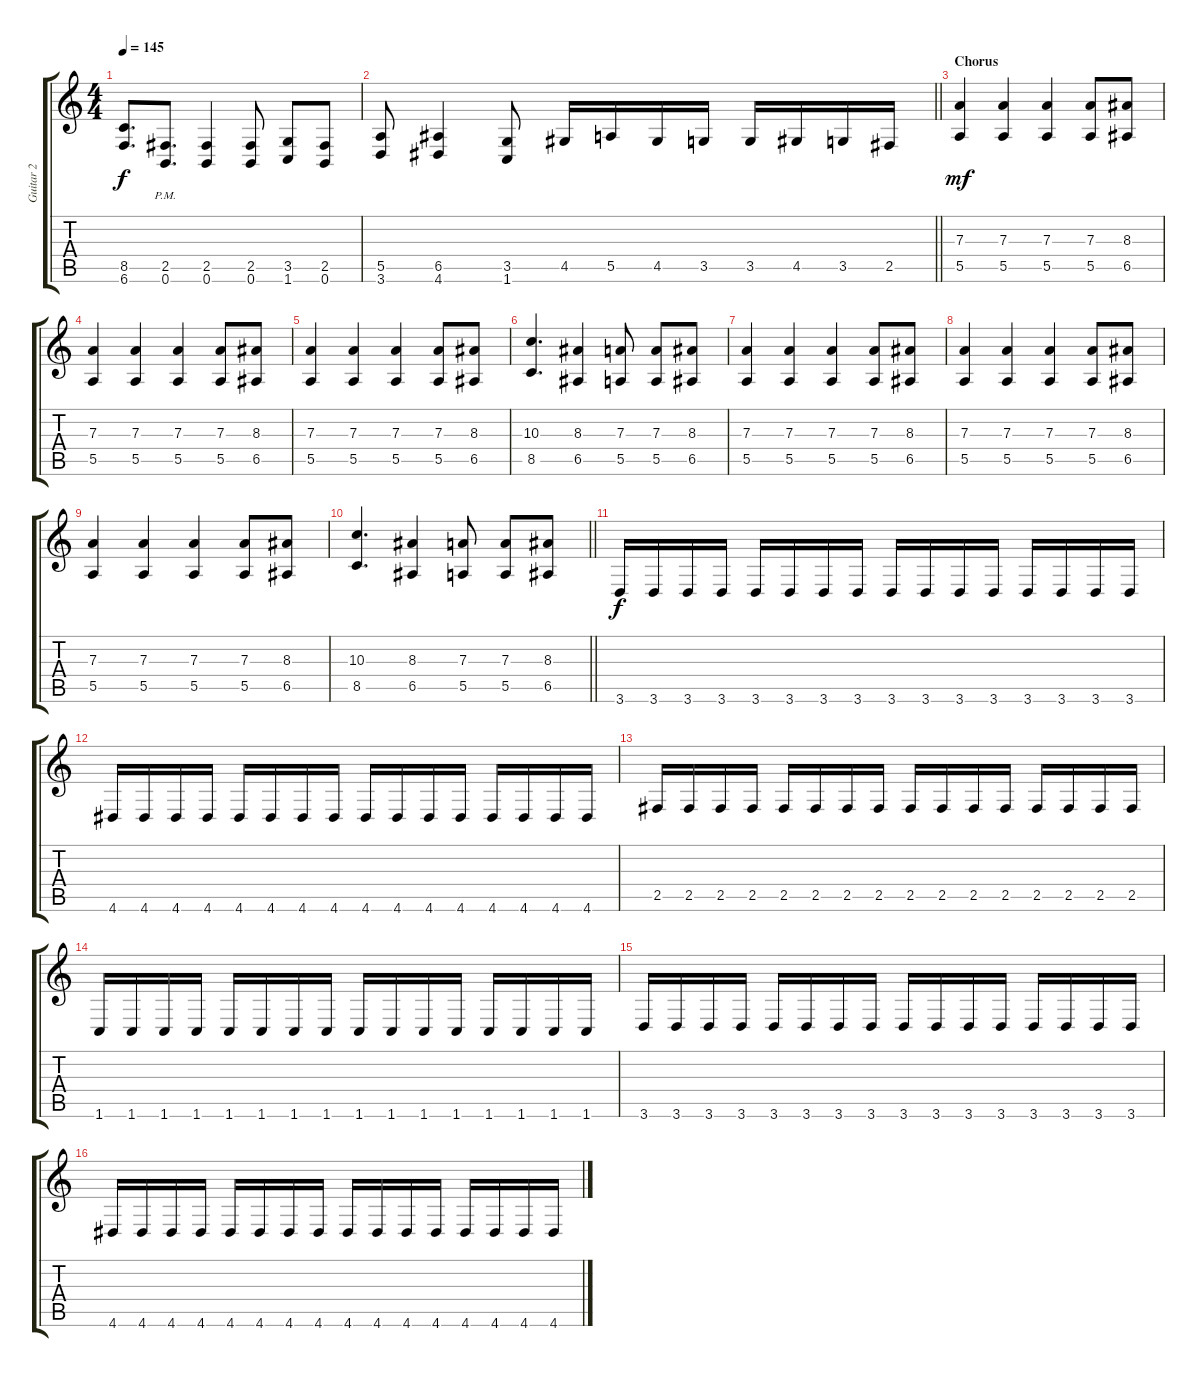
\track ("Guitar 2" "Guitar 2") {instrument overdrivenguitar}
\staff {score tabs}
\tuning (B3 Gb3 D3 A2 E2 B1) {hide}
\ts (4 4)
\tempo 145
\clef g2
\ks c
(8.5 6.6).8{d dy f} (2.5{pm} 0.6).8{d} (2.5 0.6).4 (2.5 0.6).8 (3.5 1.6).8 (2.5 0.6).8 |
\barLineRight lightlight
(5.5 3.6).8 (6.5 4.6).4 (3.5 1.6).8 4.5.16 5.5.16 4.5.16 3.5.16 3.5.16 4.5.16 3.5.16 2.5.16 |
\section ("" "Chorus")
(7.3 5.5).4{dy mf} (7.3 5.5).4 (7.3 5.5).4 (7.3 5.5).8 (8.3 6.5).8 |
(7.3 5.5).4 (7.3 5.5).4 (7.3 5.5).4 (7.3 5.5).8 (8.3 6.5).8 |
(7.3 5.5).4 (7.3 5.5).4 (7.3 5.5).4 (7.3 5.5).8 (8.3 6.5).8 |
(10.3 8.5).4{d} (8.3 6.5).4 (7.3 5.5).8 (7.3 5.5).8 (8.3 6.5).8 |
(7.3 5.5).4 (7.3 5.5).4 (7.3 5.5).4 (7.3 5.5).8 (8.3 6.5).8 |
(7.3 5.5).4 (7.3 5.5).4 (7.3 5.5).4 (7.3 5.5).8 (8.3 6.5).8 |
(7.3 5.5).4 (7.3 5.5).4 (7.3 5.5).4 (7.3 5.5).8 (8.3 6.5).8 |
\barLineRight lightlight
(10.3 8.5).4{d} (8.3 6.5).4 (7.3 5.5).8 (7.3 5.5).8 (8.3 6.5).8 |
3.6.16{dy f} 3.6.16 3.6.16 3.6.16 3.6.16 3.6.16 3.6.16 3.6.16 3.6.16 3.6.16 3.6.16 3.6.16 3.6.16 3.6.16 3.6.16 3.6.16 |
4.6.16 4.6.16 4.6.16 4.6.16 4.6.16 4.6.16 4.6.16 4.6.16 4.6.16 4.6.16 4.6.16 4.6.16 4.6.16 4.6.16 4.6.16 4.6.16 |
2.5.16 2.5.16 2.5.16 2.5.16 2.5.16 2.5.16 2.5.16 2.5.16 2.5.16 2.5.16 2.5.16 2.5.16 2.5.16 2.5.16 2.5.16 2.5.16 |
1.6.16 1.6.16 1.6.16 1.6.16 1.6.16 1.6.16 1.6.16 1.6.16 1.6.16 1.6.16 1.6.16 1.6.16 1.6.16 1.6.16 1.6.16 1.6.16 |
3.6.16 3.6.16 3.6.16 3.6.16 3.6.16 3.6.16 3.6.16 3.6.16 3.6.16 3.6.16 3.6.16 3.6.16 3.6.16 3.6.16 3.6.16 3.6.16 |
4.6.16 4.6.16 4.6.16 4.6.16 4.6.16 4.6.16 4.6.16 4.6.16 4.6.16 4.6.16 4.6.16 4.6.16 4.6.16 4.6.16 4.6.16 4.6.16
